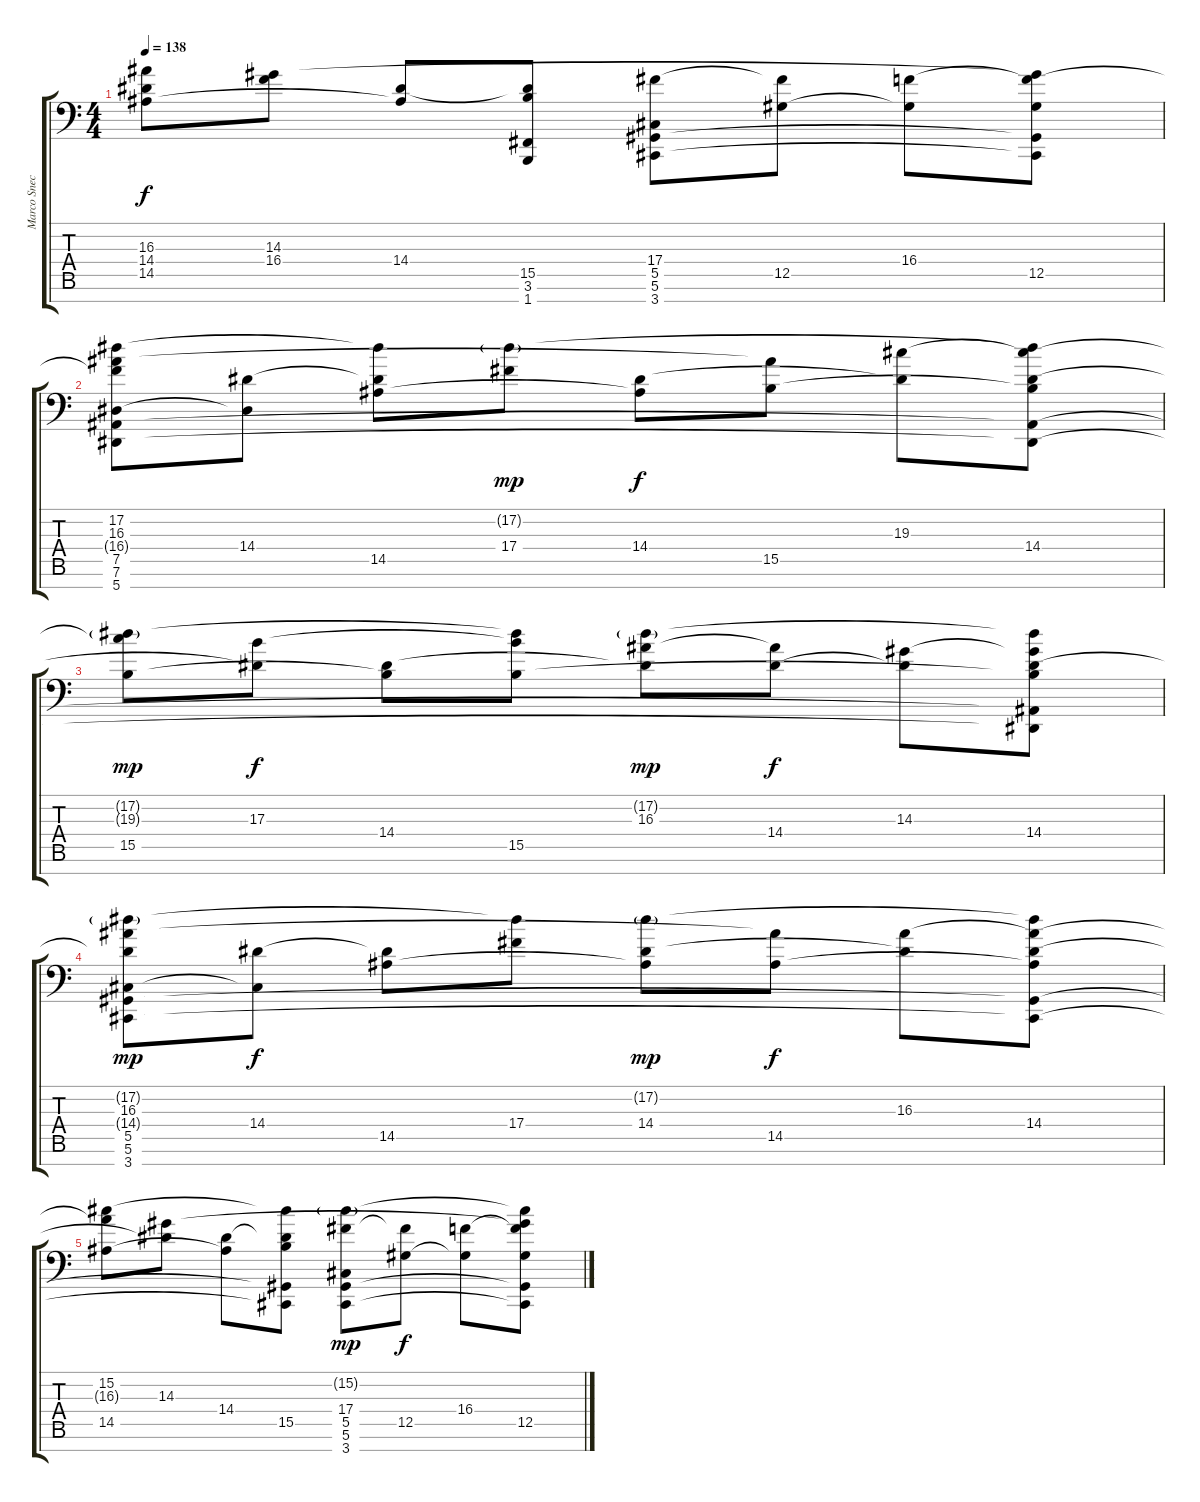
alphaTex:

\track ("Marco Sneck" "Marco Snec") {instrument brightacousticpiano}
\staff {score tabs}
\tuning (Eb4 Bb3 Gb3 Db3 Ab2 Eb2 Bb1) {hide}
\ts (4 4)
\tempo 138
\clef f4
\ks c
(16.3{t} 14.4{t} 14.5).8{dy f} (14.3 16.4).8 (14.4 14.5{t}).8 (14.4{t} 15.5 3.6{t} 1.7{t}).8 (17.4 5.5 5.6 3.7).8 (17.4{t} 12.5).8 (16.4 12.5{t}).8 (14.3{t} 16.4{t} 12.5 5.6{t} 3.7{t}).8 |
(17.2 16.3 16.4{t} 7.5 7.6 5.7).8 (14.4 7.5{t}).8 (17.2{t} 14.4{t} 14.5).8 (17.2{g} 17.4).8{dy mp} (14.4 14.5{t}).8{dy f} (16.3{t} 15.5).8 (19.3 14.4{t}).8 (17.2{t} 19.3{t} 14.4 15.5{t} 7.6{t} 5.7{t}).8 |
(17.2{g} 19.3{t} 15.5).8{dy mp} (17.3 14.4{t}).8{dy f} (14.4 15.5{t}).8 (17.2{t} 17.3{t} 15.5).8 (17.2{g} 16.3 14.4{t}).8{dy mp} (16.3{t} 14.4).8{dy f} (14.3 14.4{t}).8 (17.2{t} 14.3{t} 14.4 15.5{t} 7.6{t} 5.7{t}).8 |
(17.2{g} 16.3 14.4{t} 5.5 5.6 3.7).8{dy mp} (14.4 5.5{t}).8{dy f} (14.4{t} 14.5).8 (17.2{t} 17.4).8 (17.2{g} 14.4 14.5{t}).8{dy mp} (16.3{t} 14.5).8{dy f} (16.3 14.4{t}).8 (17.2{t} 16.3{t} 14.4 14.5{t} 5.6{t} 3.7{t}).8 |
(15.2 16.3{t} 14.5).8 (14.3 14.4{t}).8 (14.4 14.5{t}).8 (15.2{t} 14.4{t} 15.5 5.6{t} 3.7{t}).8 (15.2{g} 17.4 5.5 5.6 3.7).8{dy mp} (17.4{t} 12.5).8{dy f} (16.4 12.5{t}).8 (15.2{t} 14.3{t} 16.4{t} 12.5 5.6{t} 3.7{t}).8
